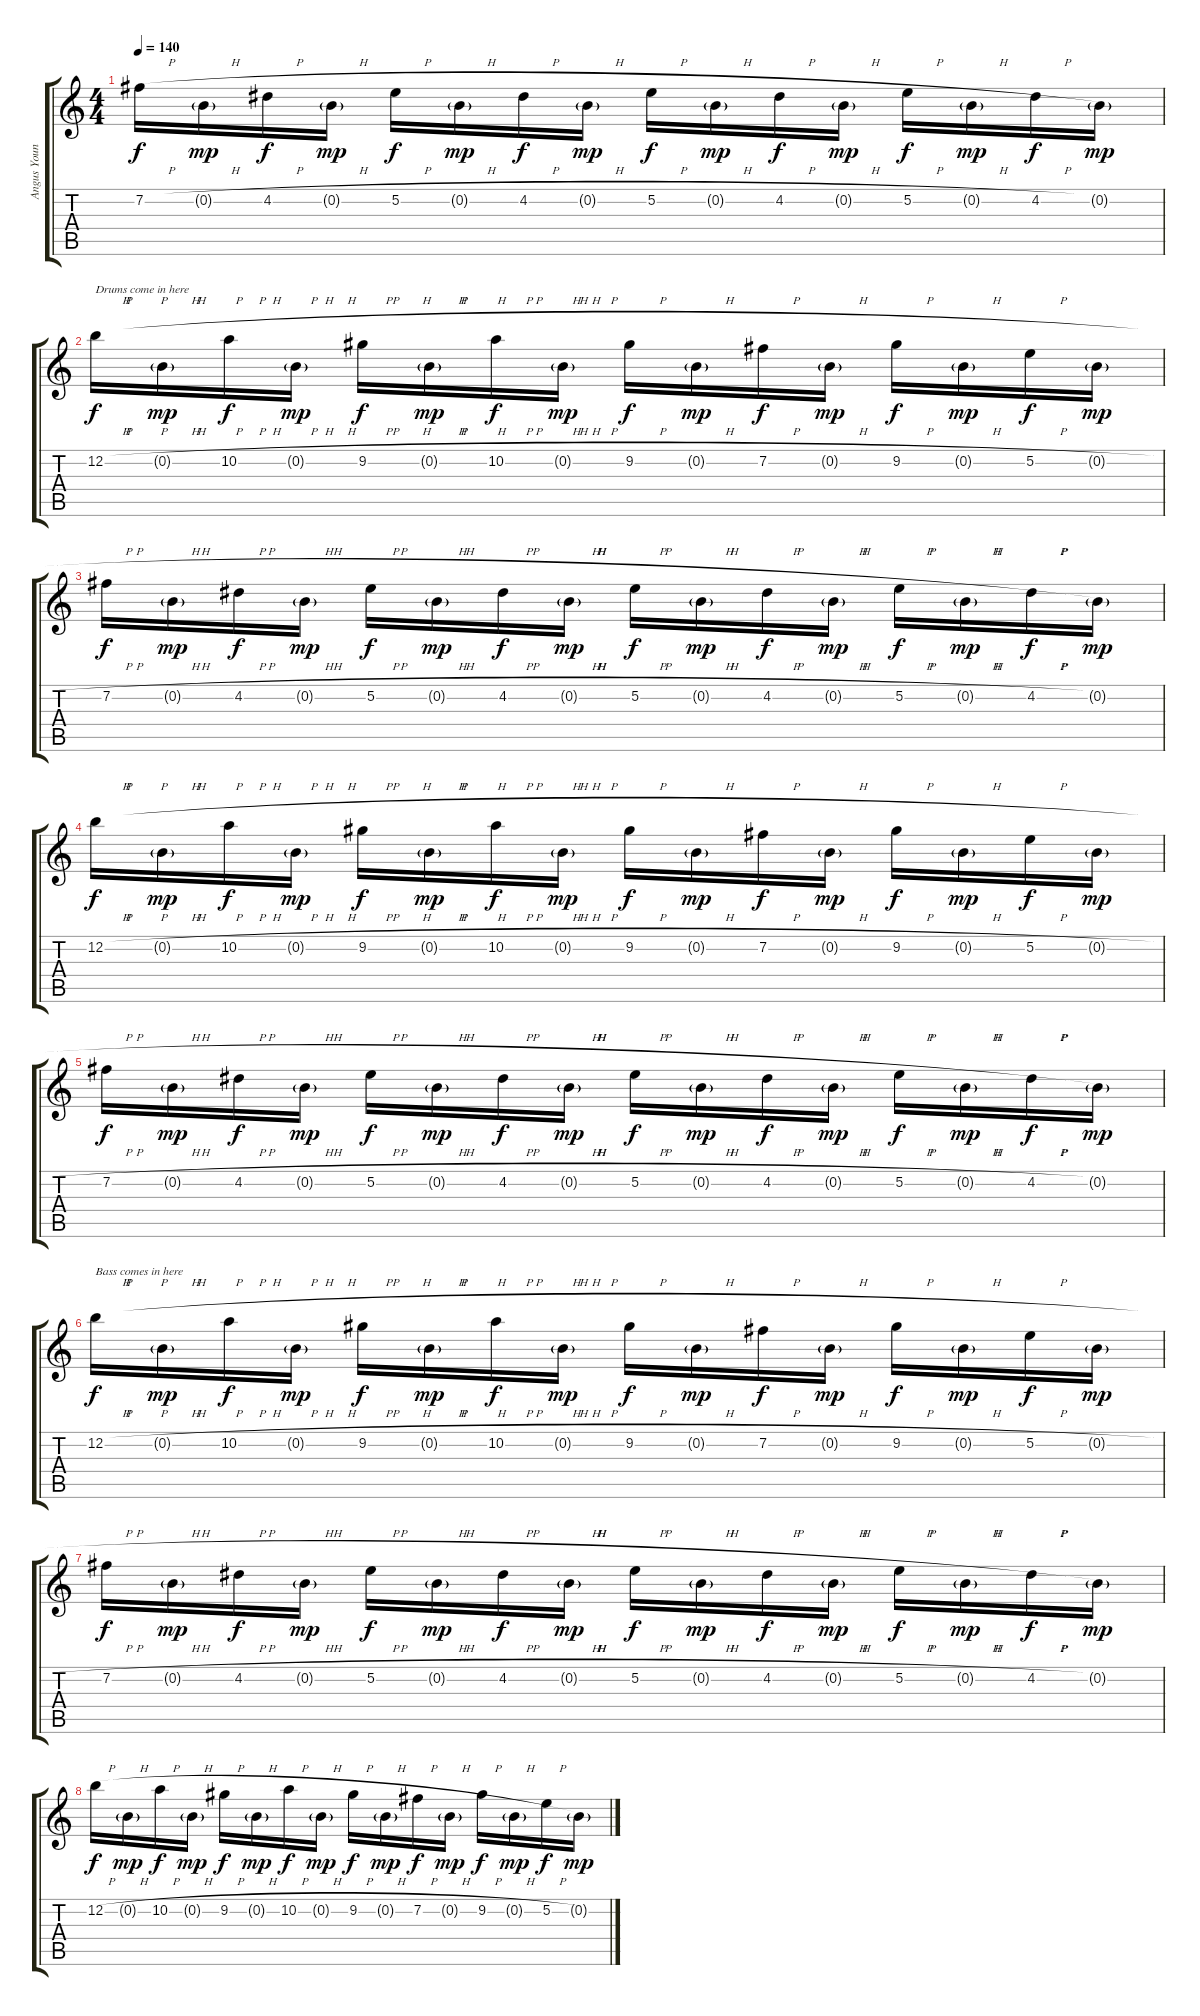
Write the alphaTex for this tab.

\track ("Angus Young" "Angus Youn") {instrument distortionguitar}
\staff {score tabs}
\tuning (E4 B3 G3 D3 A2 E2) {hide}
\ts (4 4)
\tempo 140
\clef g2
\ks c
7.2{h}.16{dy f} 0.2{h g}.16{dy mp} 4.2{h}.16{dy f} 0.2{h g}.16{dy mp} 5.2{h}.16{dy f} 0.2{h g}.16{dy mp} 4.2{h}.16{dy f} 0.2{h g}.16{dy mp} 5.2{h}.16{dy f} 0.2{h g}.16{dy mp} 4.2{h}.16{dy f} 0.2{h g}.16{dy mp} 5.2{h}.16{dy f} 0.2{h g}.16{dy mp} 4.2{h}.16{dy f} 0.2{g}.16{dy mp} |
12.2{h}.16{txt "Drums come in here" dy f} 0.2{h g}.16{dy mp} 10.2{h}.16{dy f} 0.2{h g}.16{dy mp} 9.2{h}.16{dy f} 0.2{h g}.16{dy mp} 10.2{h}.16{dy f} 0.2{h g}.16{dy mp} 9.2{h}.16{dy f} 0.2{h g}.16{dy mp} 7.2{h}.16{dy f} 0.2{h g}.16{dy mp} 9.2{h}.16{dy f} 0.2{h g}.16{dy mp} 5.2{h}.16{dy f} 0.2{h g}.16{dy mp} |
7.2{h}.16{dy f} 0.2{h g}.16{dy mp} 4.2{h}.16{dy f} 0.2{h g}.16{dy mp} 5.2{h}.16{dy f} 0.2{h g}.16{dy mp} 4.2{h}.16{dy f} 0.2{h g}.16{dy mp} 5.2{h}.16{dy f} 0.2{h g}.16{dy mp} 4.2{h}.16{dy f} 0.2{h g}.16{dy mp} 5.2{h}.16{dy f} 0.2{h g}.16{dy mp} 4.2{h}.16{dy f} 0.2{g}.16{dy mp} |
12.2{h}.16{dy f} 0.2{h g}.16{dy mp} 10.2{h}.16{dy f} 0.2{h g}.16{dy mp} 9.2{h}.16{dy f} 0.2{h g}.16{dy mp} 10.2{h}.16{dy f} 0.2{h g}.16{dy mp} 9.2{h}.16{dy f} 0.2{h g}.16{dy mp} 7.2{h}.16{dy f} 0.2{h g}.16{dy mp} 9.2{h}.16{dy f} 0.2{h g}.16{dy mp} 5.2{h}.16{dy f} 0.2{h g}.16{dy mp} |
7.2{h}.16{dy f} 0.2{h g}.16{dy mp} 4.2{h}.16{dy f} 0.2{h g}.16{dy mp} 5.2{h}.16{dy f} 0.2{h g}.16{dy mp} 4.2{h}.16{dy f} 0.2{h g}.16{dy mp} 5.2{h}.16{dy f} 0.2{h g}.16{dy mp} 4.2{h}.16{dy f} 0.2{h g}.16{dy mp} 5.2{h}.16{dy f} 0.2{h g}.16{dy mp} 4.2{h}.16{dy f} 0.2{g}.16{dy mp} |
12.2{h}.16{txt "Bass comes in here" dy f} 0.2{h g}.16{dy mp} 10.2{h}.16{dy f} 0.2{h g}.16{dy mp} 9.2{h}.16{dy f} 0.2{h g}.16{dy mp} 10.2{h}.16{dy f} 0.2{h g}.16{dy mp} 9.2{h}.16{dy f} 0.2{h g}.16{dy mp} 7.2{h}.16{dy f} 0.2{h g}.16{dy mp} 9.2{h}.16{dy f} 0.2{h g}.16{dy mp} 5.2{h}.16{dy f} 0.2{h g}.16{dy mp} |
7.2{h}.16{dy f} 0.2{h g}.16{dy mp} 4.2{h}.16{dy f} 0.2{h g}.16{dy mp} 5.2{h}.16{dy f} 0.2{h g}.16{dy mp} 4.2{h}.16{dy f} 0.2{h g}.16{dy mp} 5.2{h}.16{dy f} 0.2{h g}.16{dy mp} 4.2{h}.16{dy f} 0.2{h g}.16{dy mp} 5.2{h}.16{dy f} 0.2{h g}.16{dy mp} 4.2{h}.16{dy f} 0.2{g}.16{dy mp} |
12.2{h}.16{dy f} 0.2{h g}.16{dy mp} 10.2{h}.16{dy f} 0.2{h g}.16{dy mp} 9.2{h}.16{dy f} 0.2{h g}.16{dy mp} 10.2{h}.16{dy f} 0.2{h g}.16{dy mp} 9.2{h}.16{dy f} 0.2{h g}.16{dy mp} 7.2{h}.16{dy f} 0.2{h g}.16{dy mp} 9.2{h}.16{dy f} 0.2{h g}.16{dy mp} 5.2{h}.16{dy f} 0.2{h g}.16{dy mp}
